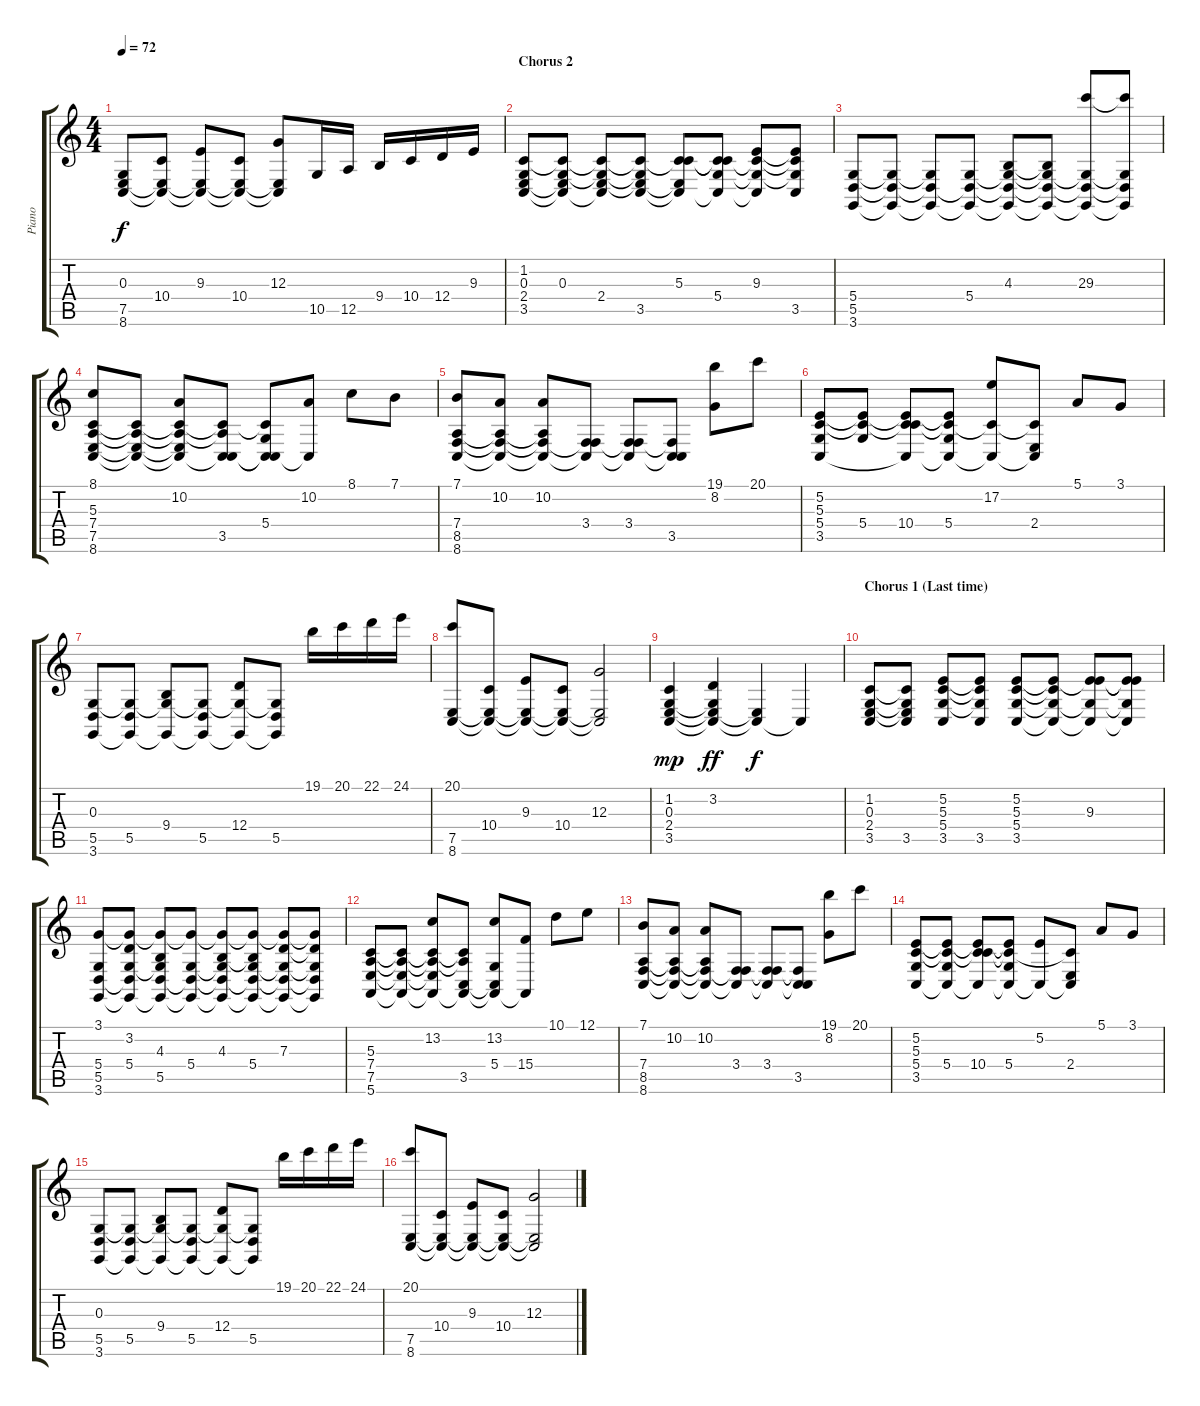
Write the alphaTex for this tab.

\track ("Piano" "Piano") {instrument electricgrandpiano}
\staff {score tabs}
\tuning (E4 B3 G3 D3 A2 E2) {hide}
\ts (4 4)
\tempo 72
\clef g2
\ks c
(0.3 7.5 8.6).8{dy f} (10.4 7.5{t} 8.6{t}).8 (9.3 7.5{t} 8.6{t}).8 (10.4 7.5{t} 8.6{t}).8 (12.3 7.5{t} 8.6{t}).8 10.5.16 12.5.16 9.4.16 10.4.16 12.4.16 9.3.16 |
\section ("" "Chorus 2")
(1.2 0.3 2.4 3.5).8 (1.2{t} 0.3 2.4{t} 3.5{t}).8 (1.2{t} 0.3{t} 2.4 3.5{t}).8 (1.2{t} 0.3{t} 2.4{t} 3.5).8 (1.2{t} 5.3 2.4{t} 3.5{t}).8 (1.2{t} 5.3{t} 5.4 3.5{t}).8 (1.2{t} 9.3 5.4{t} 3.5{t}).8 (1.2{t} 9.3{t} 5.4{t} 3.5).8 |
(5.4 5.5 3.6).8 (5.4{t} 5.5{t} 3.6{t}).8 (5.4{t} 5.5{t} 3.6{t}).8 (5.4 5.5{t} 3.6{t}).8 (4.3 5.4{t} 5.5{t} 3.6{t}).8 (4.3{t} 5.4{t} 5.5{t} 3.6{t}).8 (29.3 5.4{t} 5.5{t} 3.6{t}).8 (29.3{t} 5.4{t} 5.5{t} 3.6{t}).8 |
(8.1 5.3 7.4 7.5 8.6).8 (5.3{t} 7.4{t} 7.5{t} 8.6{t}).8 (10.2 5.3{t} 7.4{t} 7.5{t} 8.6{t}).8 (5.3{t} 7.4{t} 3.5 8.6{t}).8 (5.3{t} 5.4 3.5{t} 8.6{t}).8 (10.2 8.6{t}).8 8.1.8 7.1.8 |
(7.1 7.4 8.5 8.6).8 (10.2 7.4{t} 8.5{t} 8.6{t}).8 (10.2 7.4{t} 8.5{t} 8.6{t}).8 (3.4 8.5{t} 8.6{t}).8 (3.4 8.5{t} 8.6{t}).8 (3.4{t} 3.5 8.6{t}).8 (19.1 8.2).8 20.1.8 |
(5.2 5.3 5.4 3.5).8 (5.2{t} 5.3{t} 5.4).8 (5.2{t} 5.3{t} 10.4 3.5{t}).8 (5.2{t} 5.3{t} 5.4 3.5{t}).8 (17.2 5.3{t} 3.5{t}).8 (5.3{t} 2.4 3.5{t}).8 5.1.8 3.1.8 |
(0.3 5.5 3.6).8 (0.3{t} 5.5 3.6{t}).8 (0.3{t} 9.4 3.6{t}).8 (0.3{t} 5.5 3.6{t}).8 (0.3{t} 12.4 3.6{t}).8 (0.3{t} 5.5 3.6{t}).8 19.1.16 20.1.16 22.1.16 24.1.16 |
(20.1 7.5 8.6).8 (10.4 7.5{t} 8.6{t}).8 (9.3 7.5{t} 8.6{t}).8 (10.4 7.5{t} 8.6{t}).8 (12.3 7.5{t} 8.6{t}).2 |
(1.2 0.3 2.4 3.5).4{dy mp} (3.2 0.3{t} 2.4{t} 3.5{t}).4{dy ff} (2.4{t} 3.5{t}).4{dy f} 3.5{t}.4 |
\section ("" "Chorus 1 (Last time)")
(1.2 0.3 2.4 3.5).8 (1.2{t} 0.3{t} 2.4{t} 3.5).8 (5.2 5.3 5.4 3.5).8 (5.2{t} 5.3{t} 5.4{t} 3.5).8 (5.2 5.3 5.4 3.5).8 (5.2{t} 5.3{t} 5.4{t} 3.5{t}).8 (5.2{t} 9.3 5.4{t} 3.5{t}).8 (5.2{t} 9.3{t} 5.4{t} 3.5{t}).8 |
(3.1 5.4 5.5 3.6).8 (3.1{t} 3.2 5.4 5.5{t} 3.6{t}).8 (3.1{t} 4.3 5.4{t} 5.5 3.6{t}).8 (3.1{t} 5.4 5.5{t} 3.6{t}).8 (3.1{t} 4.3 5.4{t} 5.5{t} 3.6{t}).8 (3.1{t} 4.3{t} 5.4 5.5{t} 3.6{t}).8 (3.1{t} 7.3 5.4{t} 5.5{t} 3.6{t}).8 (3.1{t} 7.3{t} 5.4{t} 5.5{t} 3.6{t}).8 |
(5.3 7.4 7.5 5.6).8 (5.3{t} 7.4{t} 7.5{t} 5.6{t}).8 (13.2 5.3{t} 7.4{t} 7.5{t} 5.6{t}).8 (5.3{t} 7.4{t} 3.5 5.6{t}).8 (13.2 5.4 3.5{t} 5.6{t}).8 (15.4 5.6{t}).8 10.1.8 12.1.8 |
(7.1 7.4 8.5 8.6).8 (10.2 7.4{t} 8.5{t} 8.6{t}).8 (10.2 7.4{t} 8.5{t} 8.6{t}).8 (3.4 8.5{t} 8.6{t}).8 (3.4 8.5{t} 8.6{t}).8 (3.4{t} 3.5 8.6{t}).8 (19.1 8.2).8 20.1.8 |
(5.2 5.3 5.4 3.5).8 (5.2{t} 5.3{t} 5.4 3.5{t}).8 (5.2{t} 5.3{t} 10.4 3.5{t}).8 (5.2{t} 5.3{t} 5.4 3.5{t}).8 (5.2 3.5{t}).8 (5.3{t} 2.4 3.5{t}).8 5.1.8 3.1.8 |
(0.3 5.5 3.6).8 (0.3{t} 5.5 3.6{t}).8 (0.3{t} 9.4 3.6{t}).8 (0.3{t} 5.5 3.6{t}).8 (0.3{t} 12.4 3.6{t}).8 (0.3{t} 5.5 3.6{t}).8 19.1.16 20.1.16 22.1.16 24.1.16 |
(20.1 7.5 8.6).8 (10.4 7.5{t} 8.6{t}).8 (9.3 7.5{t} 8.6{t}).8 (10.4 7.5{t} 8.6{t}).8 (12.3 7.5{t} 8.6{t}).2
